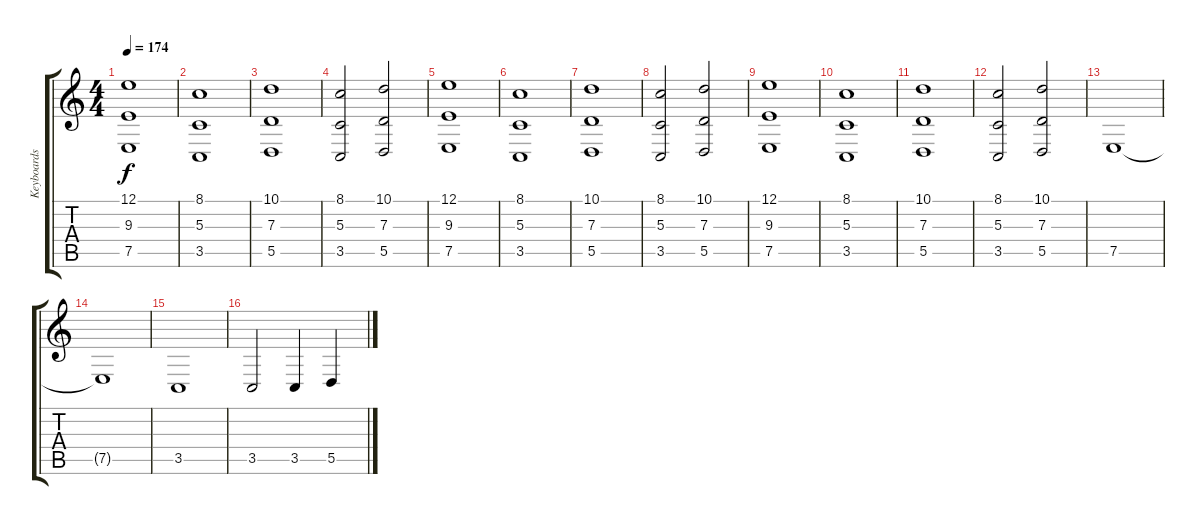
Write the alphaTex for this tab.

\track ("Keyboards 1" "Keyboards ") {instrument stringensemble1}
\staff {score tabs}
\tuning (E4 B3 G3 D3 A2 E2) {hide}
\ts (4 4)
\tempo 174
\clef g2
\ks c
(12.1 9.3 7.5).1{dy f} |
(8.1 5.3 3.5).1 |
(10.1 7.3 5.5).1 |
(8.1 5.3 3.5).2 (10.1 7.3 5.5).2 |
(12.1 9.3 7.5).1 |
(8.1 5.3 3.5).1 |
(10.1 7.3 5.5).1 |
(8.1 5.3 3.5).2 (10.1 7.3 5.5).2 |
(12.1 9.3 7.5).1 |
(8.1 5.3 3.5).1 |
(10.1 7.3 5.5).1 |
(8.1 5.3 3.5).2 (10.1 7.3 5.5).2 |
7.5.1 |
7.5{t}.1 |
3.5.1 |
3.5.2 3.5.4 5.5.4
